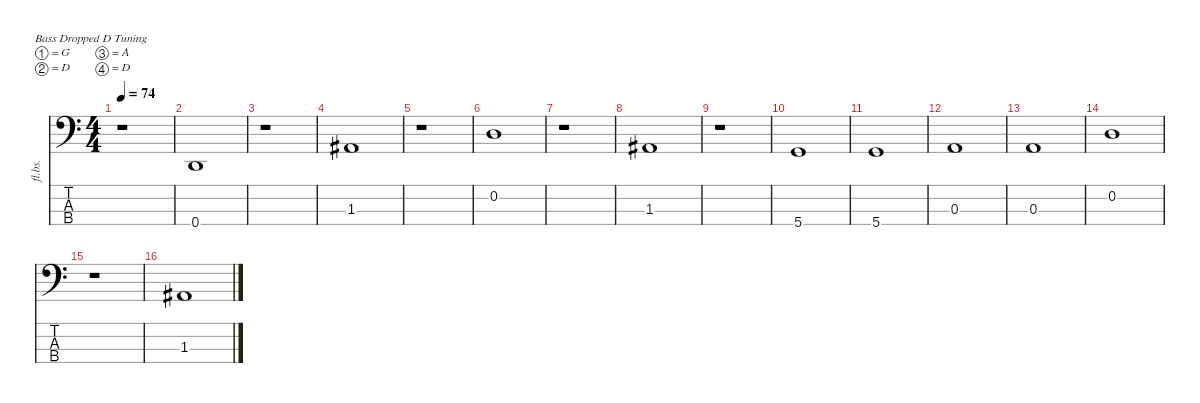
\defaultSystemsLayout 4
\hideDynamics
\bracketExtendMode nobrackets
\otherSystemsTrackNameOrientation horizontal
\track ("Bass" "fl.bs.") {instrument fretlessbass}
\staff {score tabs}
\tuning (G2 D2 A1 D1)
\ts (4 4)
\tempo 74
\clef f4
\ks c
r.1{dy f} |
0.4.1 |
r.1 |
1.3{acc #}.1 |
r.1 |
0.2.1 |
r.1 |
1.3{acc #}.1 |
r.1 |
5.4.1 |
5.4.1 |
0.3.1 |
0.3.1 |
0.2.1 |
r.1 |
1.3{acc #}.1
